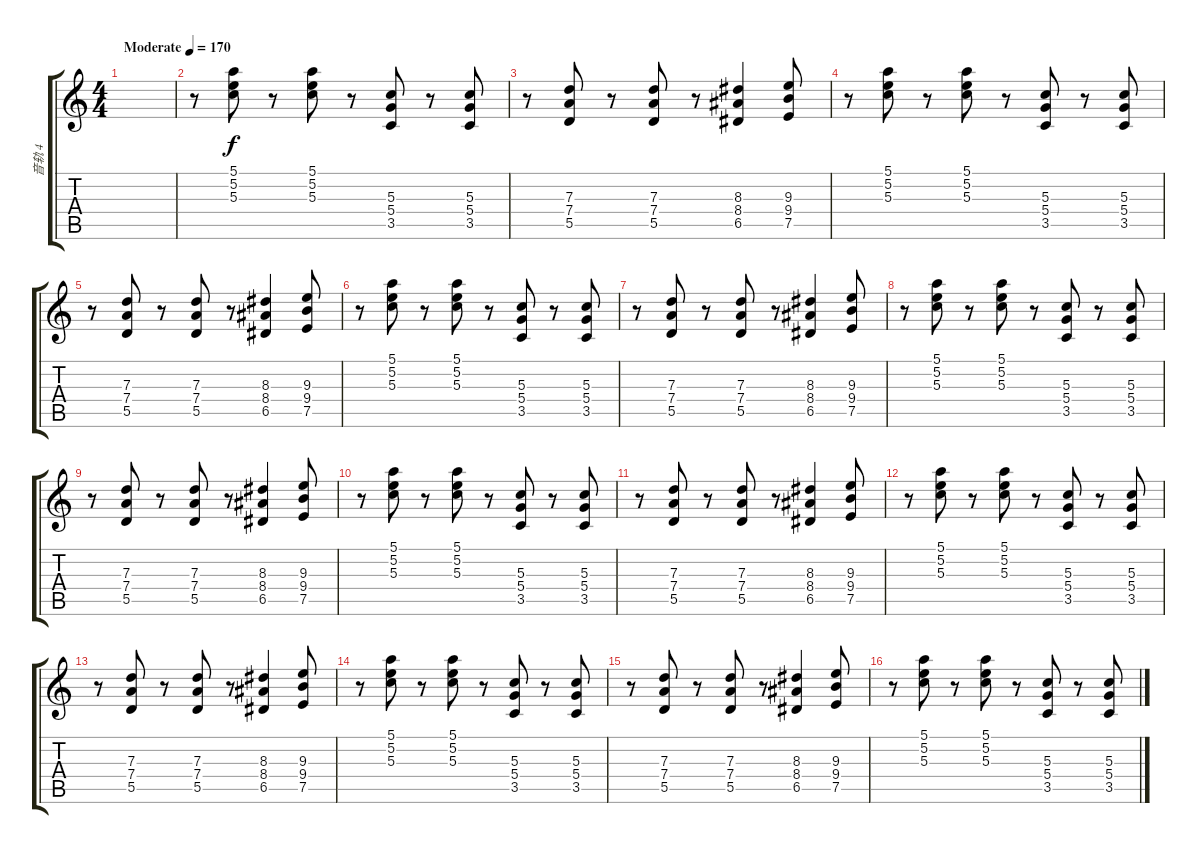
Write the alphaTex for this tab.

\track ("音轨 4" "音轨 4") {instrument electricguitarclean}
\staff {score tabs}
\tuning (E4 B3 G3 D3 A2 E2) {hide}
\ts (4 4)
\tempo (170 "Moderate")
\clef g2
\ks c
|
r.8 (5.1 5.2 5.3).8 r.8 (5.1 5.2 5.3).8 r.8 (5.3 5.4 3.5).8 r.8 (5.3 5.4 3.5).8 |
r.8 (7.3 7.4 5.5).8 r.8 (7.3 7.4 5.5).8 r.8 (8.3 8.4 6.5).4 (9.3 9.4 7.5).8 |
r.8 (5.1 5.2 5.3).8 r.8 (5.1 5.2 5.3).8 r.8 (5.3 5.4 3.5).8 r.8 (5.3 5.4 3.5).8 |
r.8 (7.3 7.4 5.5).8 r.8 (7.3 7.4 5.5).8 r.8 (8.3 8.4 6.5).4 (9.3 9.4 7.5).8 |
r.8 (5.1 5.2 5.3).8 r.8 (5.1 5.2 5.3).8 r.8 (5.3 5.4 3.5).8 r.8 (5.3 5.4 3.5).8 |
r.8 (7.3 7.4 5.5).8 r.8 (7.3 7.4 5.5).8 r.8 (8.3 8.4 6.5).4 (9.3 9.4 7.5).8 |
r.8 (5.1 5.2 5.3).8 r.8 (5.1 5.2 5.3).8 r.8 (5.3 5.4 3.5).8 r.8 (5.3 5.4 3.5).8 |
r.8 (7.3 7.4 5.5).8 r.8 (7.3 7.4 5.5).8 r.8 (8.3 8.4 6.5).4 (9.3 9.4 7.5).8 |
r.8 (5.1 5.2 5.3).8 r.8 (5.1 5.2 5.3).8 r.8 (5.3 5.4 3.5).8 r.8 (5.3 5.4 3.5).8 |
r.8 (7.3 7.4 5.5).8 r.8 (7.3 7.4 5.5).8 r.8 (8.3 8.4 6.5).4 (9.3 9.4 7.5).8 |
r.8 (5.1 5.2 5.3).8 r.8 (5.1 5.2 5.3).8 r.8 (5.3 5.4 3.5).8 r.8 (5.3 5.4 3.5).8 |
r.8 (7.3 7.4 5.5).8 r.8 (7.3 7.4 5.5).8 r.8 (8.3 8.4 6.5).4 (9.3 9.4 7.5).8 |
r.8 (5.1 5.2 5.3).8 r.8 (5.1 5.2 5.3).8 r.8 (5.3 5.4 3.5).8 r.8 (5.3 5.4 3.5).8 |
r.8 (7.3 7.4 5.5).8 r.8 (7.3 7.4 5.5).8 r.8 (8.3 8.4 6.5).4 (9.3 9.4 7.5).8 |
r.8 (5.1 5.2 5.3).8 r.8 (5.1 5.2 5.3).8 r.8 (5.3 5.4 3.5).8 r.8 (5.3 5.4 3.5).8
